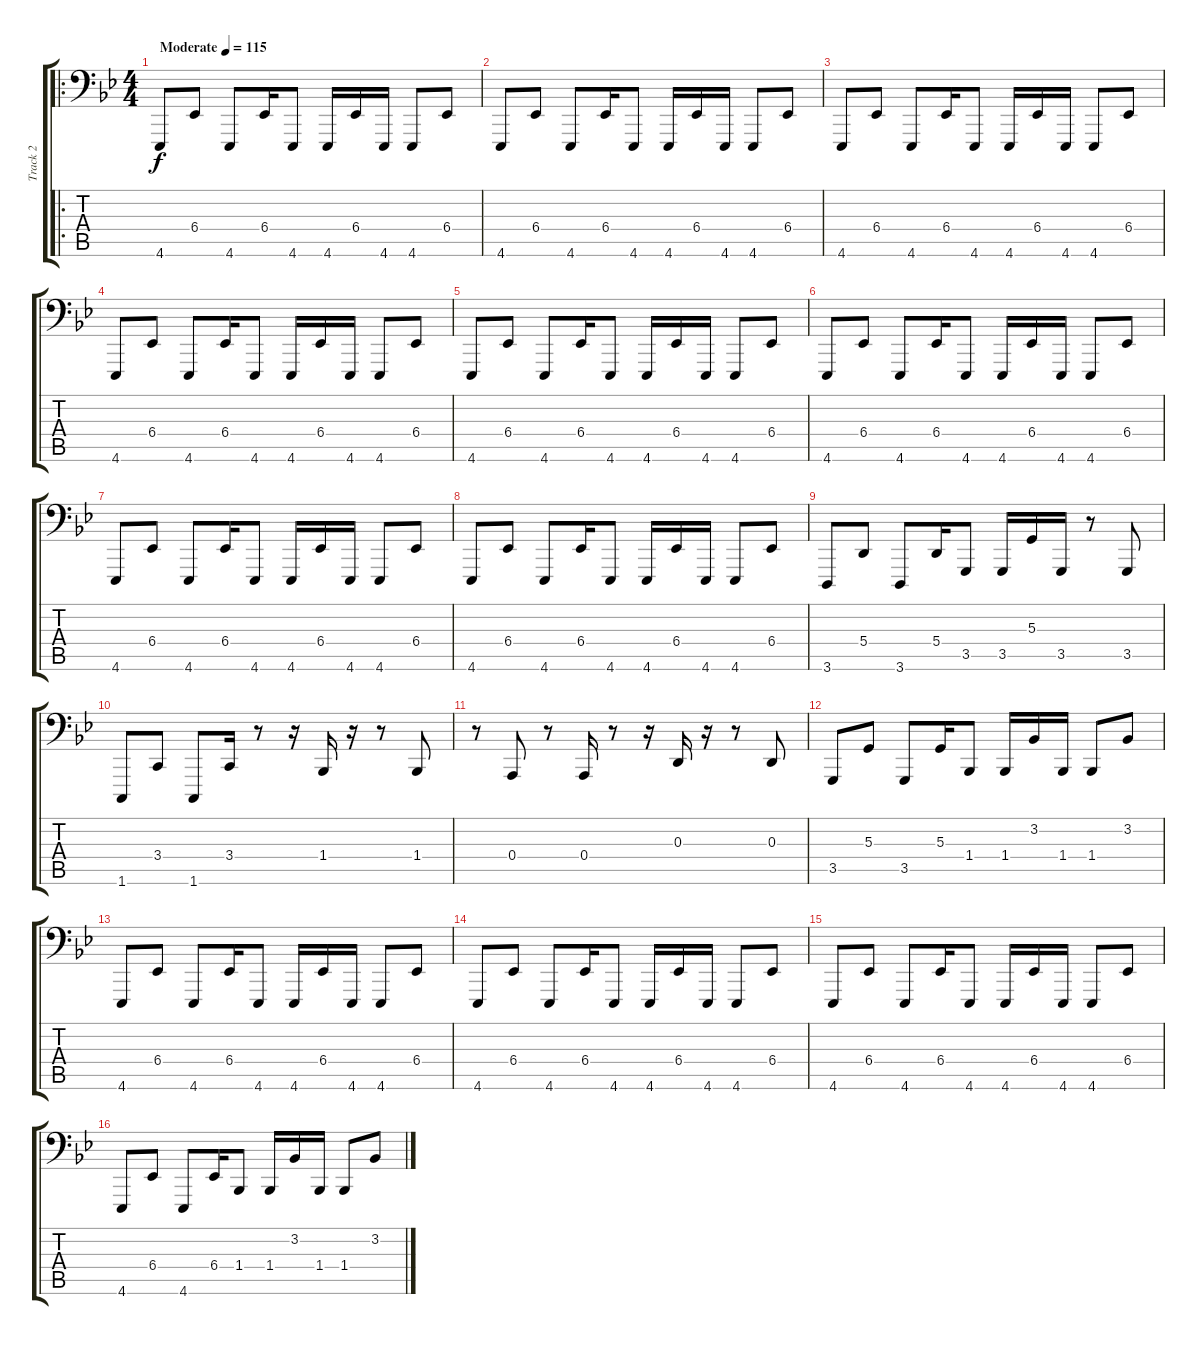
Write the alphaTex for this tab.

\track ("Track 2" "Track 2") {instrument acousticgrandpiano}
\staff {score tabs}
\tuning (C3 G2 D2 A1 E1 B0) {hide}
\ro
\ts (4 4)
\tempo (115 "Moderate")
\clef f4
\ks bb
4.6.8{dy f instrument acousticgrandpiano} 6.4.8 4.6.8 6.4.16 4.6.8 4.6.16 6.4.16 4.6.16 4.6.8 6.4.8 |
4.6.8 6.4.8 4.6.8 6.4.16 4.6.8 4.6.16 6.4.16 4.6.16 4.6.8 6.4.8 |
4.6.8 6.4.8 4.6.8 6.4.16 4.6.8 4.6.16 6.4.16 4.6.16 4.6.8 6.4.8 |
4.6.8 6.4.8 4.6.8 6.4.16 4.6.8 4.6.16 6.4.16 4.6.16 4.6.8 6.4.8 |
4.6.8 6.4.8 4.6.8 6.4.16 4.6.8 4.6.16 6.4.16 4.6.16 4.6.8 6.4.8 |
4.6.8 6.4.8 4.6.8 6.4.16 4.6.8 4.6.16 6.4.16 4.6.16 4.6.8 6.4.8 |
4.6.8 6.4.8 4.6.8 6.4.16 4.6.8 4.6.16 6.4.16 4.6.16 4.6.8 6.4.8 |
4.6.8 6.4.8 4.6.8 6.4.16 4.6.8 4.6.16 6.4.16 4.6.16 4.6.8 6.4.8 |
3.6.8 5.4.8 3.6.8 5.4.16 3.5.8 3.5.16 5.3.16 3.5.16 r.8 3.5.8 |
1.6.8 3.4.8 1.6.8 3.4.16 r.8 r.16 1.4.16 r.16 r.8 1.4.8 |
r.8 0.4.8 r.8 0.4.16 r.8 r.16 0.3.16 r.16 r.8 0.3.8 |
3.5.8 5.3.8 3.5.8 5.3.16 1.4.8 1.4.16 3.2.16 1.4.16 1.4.8 3.2.8 |
4.6.8 6.4.8 4.6.8 6.4.16 4.6.8 4.6.16 6.4.16 4.6.16 4.6.8 6.4.8 |
4.6.8 6.4.8 4.6.8 6.4.16 4.6.8 4.6.16 6.4.16 4.6.16 4.6.8 6.4.8 |
4.6.8 6.4.8 4.6.8 6.4.16 4.6.8 4.6.16 6.4.16 4.6.16 4.6.8 6.4.8 |
4.6.8 6.4.8 4.6.8 6.4.16 1.4.8 1.4.16 3.2.16 1.4.16 1.4.8 3.2.8
